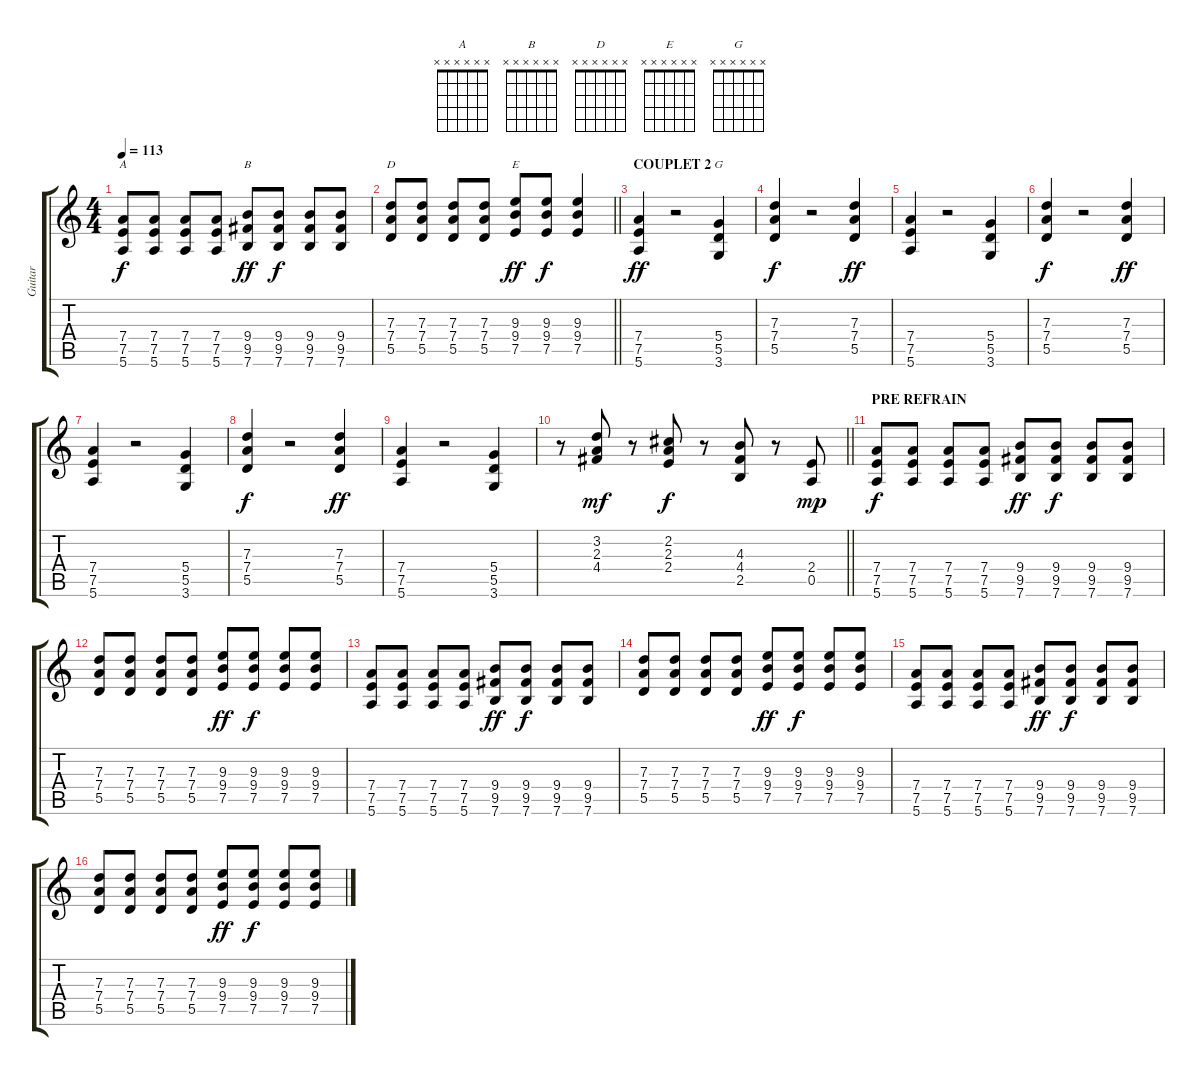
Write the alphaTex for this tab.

\track ("Guitar" "Guitar") {instrument electricguitarclean}
\staff {score tabs}
\tuning (E4 B3 G3 D3 A2 E2) {hide}
\chord ("A" x x x x x x)
\chord ("B" x x x x x x)
\chord ("D" x x x x x x)
\chord ("E" x x x x x x)
\chord ("G" x x x x x x)
\ts (4 4)
\tempo 113
\clef g2
\ks c
(7.4 7.5 5.6).8{ch "A" dy f} (7.4 7.5 5.6).8 (7.4 7.5 5.6).8 (7.4 7.5 5.6).8 (9.4 9.5 7.6).8{ch "B" dy ff} (9.4 9.5 7.6).8{dy f} (9.4 9.5 7.6).8 (9.4 9.5 7.6).8 |
\barLineRight lightlight
(7.3 7.4 5.5).8{ch "D"} (7.3 7.4 5.5).8 (7.3 7.4 5.5).8 (7.3 7.4 5.5).8 (9.3 9.4 7.5).8{ch "E" dy ff} (9.3 9.4 7.5).8{dy f} (9.3 9.4 7.5).4 |
\section ("" "COUPLET 2")
(7.4 7.5 5.6).4{dy ff} r.2 (5.4 5.5 3.6).4{ch "G"} |
(7.3 7.4 5.5).4{dy f} r.2 (7.3 7.4 5.5).4{dy ff} |
(7.4 7.5 5.6).4 r.2 (5.4 5.5 3.6).4 |
(7.3 7.4 5.5).4{dy f} r.2 (7.3 7.4 5.5).4{dy ff} |
(7.4 7.5 5.6).4 r.2 (5.4 5.5 3.6).4 |
(7.3 7.4 5.5).4{dy f} r.2 (7.3 7.4 5.5).4{dy ff} |
(7.4 7.5 5.6).4 r.2 (5.4 5.5 3.6).4 |
\barLineRight lightlight
r.8 (3.2 2.3 4.4).8{dy mf} r.8 (2.2 2.3 2.4).8{dy f} r.8 (4.3 4.4 2.5).8 r.8 (2.4 0.5).8{dy mp} |
\section ("" "PRE REFRAIN")
(7.4 7.5 5.6).8{dy f} (7.4 7.5 5.6).8 (7.4 7.5 5.6).8 (7.4 7.5 5.6).8 (9.4 9.5 7.6).8{dy ff} (9.4 9.5 7.6).8{dy f} (9.4 9.5 7.6).8 (9.4 9.5 7.6).8 |
(7.3 7.4 5.5).8 (7.3 7.4 5.5).8 (7.3 7.4 5.5).8 (7.3 7.4 5.5).8 (9.3 9.4 7.5).8{dy ff} (9.3 9.4 7.5).8{dy f} (9.3 9.4 7.5).8 (9.3 9.4 7.5).8 |
(7.4 7.5 5.6).8 (7.4 7.5 5.6).8 (7.4 7.5 5.6).8 (7.4 7.5 5.6).8 (9.4 9.5 7.6).8{dy ff} (9.4 9.5 7.6).8{dy f} (9.4 9.5 7.6).8 (9.4 9.5 7.6).8 |
(7.3 7.4 5.5).8 (7.3 7.4 5.5).8 (7.3 7.4 5.5).8 (7.3 7.4 5.5).8 (9.3 9.4 7.5).8{dy ff} (9.3 9.4 7.5).8{dy f} (9.3 9.4 7.5).8 (9.3 9.4 7.5).8 |
(7.4 7.5 5.6).8 (7.4 7.5 5.6).8 (7.4 7.5 5.6).8 (7.4 7.5 5.6).8 (9.4 9.5 7.6).8{dy ff} (9.4 9.5 7.6).8{dy f} (9.4 9.5 7.6).8 (9.4 9.5 7.6).8 |
(7.3 7.4 5.5).8 (7.3 7.4 5.5).8 (7.3 7.4 5.5).8 (7.3 7.4 5.5).8 (9.3 9.4 7.5).8{dy ff} (9.3 9.4 7.5).8{dy f} (9.3 9.4 7.5).8 (9.3 9.4 7.5).8
